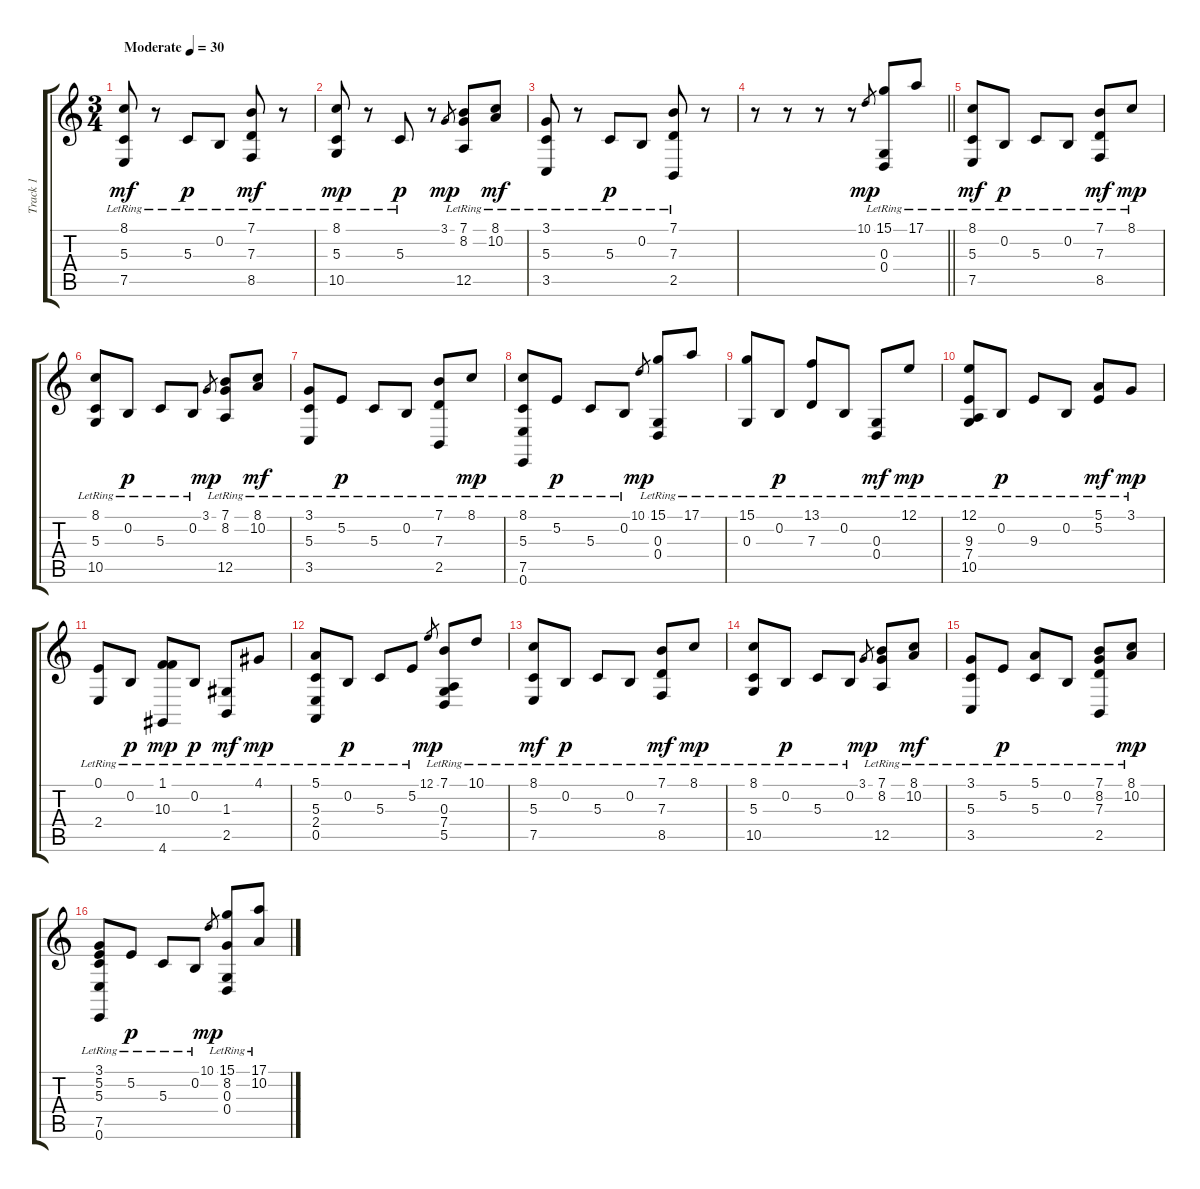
\track ("Track 1" "Track 1") {instrument acousticgrandpiano}
\staff {score tabs}
\tuning (E4 B3 G3 D3 A2 E2) {hide}
\ts (3 4)
\tempo (30 "Moderate")
\tempo 100
\tempo (30 "Moderate")
\clef g2
\ks c
(8.1{lr} 5.3{lr} 7.5{lr}).8{dy mf volume 16 instrument acousticgrandpiano} r.8 5.3{lr}.8{dy p} 0.2{lr}.8 (7.1{lr} 7.3{lr} 8.5{lr}).8{dy mf} r.8 |
(8.1{lr} 5.3{lr} 10.5{lr}).8{dy mp} r.8 5.3{lr}.8{dy p} r.8 3.1.8{gr dy mp} (7.1{lr} 8.2{lr} 12.5{lr}).8 (8.1{lr} 10.2{lr}).8{dy mf} |
(3.1{lr} 5.3{lr} 3.5{lr}).8 r.8 5.3{lr}.8{dy p} 0.2{lr}.8 (7.1{lr} 7.3{lr} 2.5{lr}).8 r.8 |
\barLineRight lightlight
r.8 r.8 r.8 r.8 10.1.8{gr dy mp} (15.1{lr} 0.3{lr} 0.4{lr}).8 17.1{lr}.8 |
(8.1{lr} 5.3{lr} 7.5{lr}).8{dy mf} 0.2{lr}.8{dy p} 5.3{lr}.8 0.2{lr}.8 (7.1{lr} 7.3{lr} 8.5{lr}).8{dy mf} 8.1{lr}.8{dy mp} |
(8.1{lr} 5.3{lr} 10.5{lr}).8 0.2{lr}.8{dy p} 5.3{lr}.8 0.2{lr}.8 3.1.8{gr dy mp} (7.1{lr} 8.2{lr} 12.5{lr}).8 (8.1{lr} 10.2{lr}).8{dy mf} |
(3.1{lr} 5.3{lr} 3.5{lr}).8 5.2{lr}.8{dy p} 5.3{lr}.8 0.2{lr}.8 (7.1{lr} 7.3{lr} 2.5{lr}).8 8.1{lr}.8{dy mp} |
(8.1{lr} 5.3{lr} 7.5{lr} 0.6{lr}).8 5.2{lr}.8{dy p} 5.3{lr}.8 0.2{lr}.8 10.1.8{gr dy mp} (15.1{lr} 0.3{lr} 0.4{lr}).8 17.1{lr}.8 |
(15.1{lr} 0.3{lr}).8 0.2{lr}.8{dy p} (13.1{lr} 7.3{lr}).8 0.2{lr}.8 (0.3{lr} 0.4{lr}).8{dy mf} 12.1{lr}.8{dy mp} |
(12.1{lr} 9.3{lr} 7.4{lr} 10.5{lr}).8 0.2{lr}.8{dy p} 9.3{lr}.8 0.2{lr}.8 (5.1{lr} 5.2{lr}).8{dy mf} 3.1{lr}.8{dy mp} |
(0.1{lr} 2.4{lr}).8 0.2{lr}.8{dy p} (1.1{lr} 10.3{lr} 4.6{lr}).8{dy mp} 0.2{lr}.8{dy p} (1.3{lr} 2.5{lr}).8{dy mf} 4.1{lr}.8{dy mp} |
(5.1{lr} 5.3{lr} 2.4{lr} 0.5{lr}).8 0.2{lr}.8{dy p} 5.3{lr}.8 5.2{lr}.8 12.1.8{gr dy mp} (7.1{lr} 0.3{lr} 7.4{lr} 5.5{lr}).8 10.1{lr}.8 |
(8.1{lr} 5.3{lr} 7.5{lr}).8{dy mf} 0.2{lr}.8{dy p} 5.3{lr}.8 0.2{lr}.8 (7.1{lr} 7.3{lr} 8.5{lr}).8{dy mf} 8.1{lr}.8{dy mp} |
(8.1{lr} 5.3{lr} 10.5{lr}).8 0.2{lr}.8{dy p} 5.3{lr}.8 0.2{lr}.8 3.1.8{gr dy mp} (7.1{lr} 8.2{lr} 12.5{lr}).8 (8.1{lr} 10.2{lr}).8{dy mf} |
(3.1{lr} 5.3{lr} 3.5{lr}).8 5.2{lr}.8{dy p} (5.1{lr} 5.3{lr}).8 0.2{lr}.8 (7.1{lr} 8.2{lr} 7.3{lr} 2.5{lr}).8 (8.1{lr} 10.2{lr}).8{dy mp} |
(3.1{lr} 5.2{lr} 5.3{lr} 7.5{lr} 0.6{lr}).8 5.2{lr}.8{dy p} 5.3{lr}.8 0.2{lr}.8 10.1.8{gr dy mp} (15.1{lr} 8.2{lr} 0.3{lr} 0.4{lr}).8 (17.1{lr} 10.2{lr}).8
